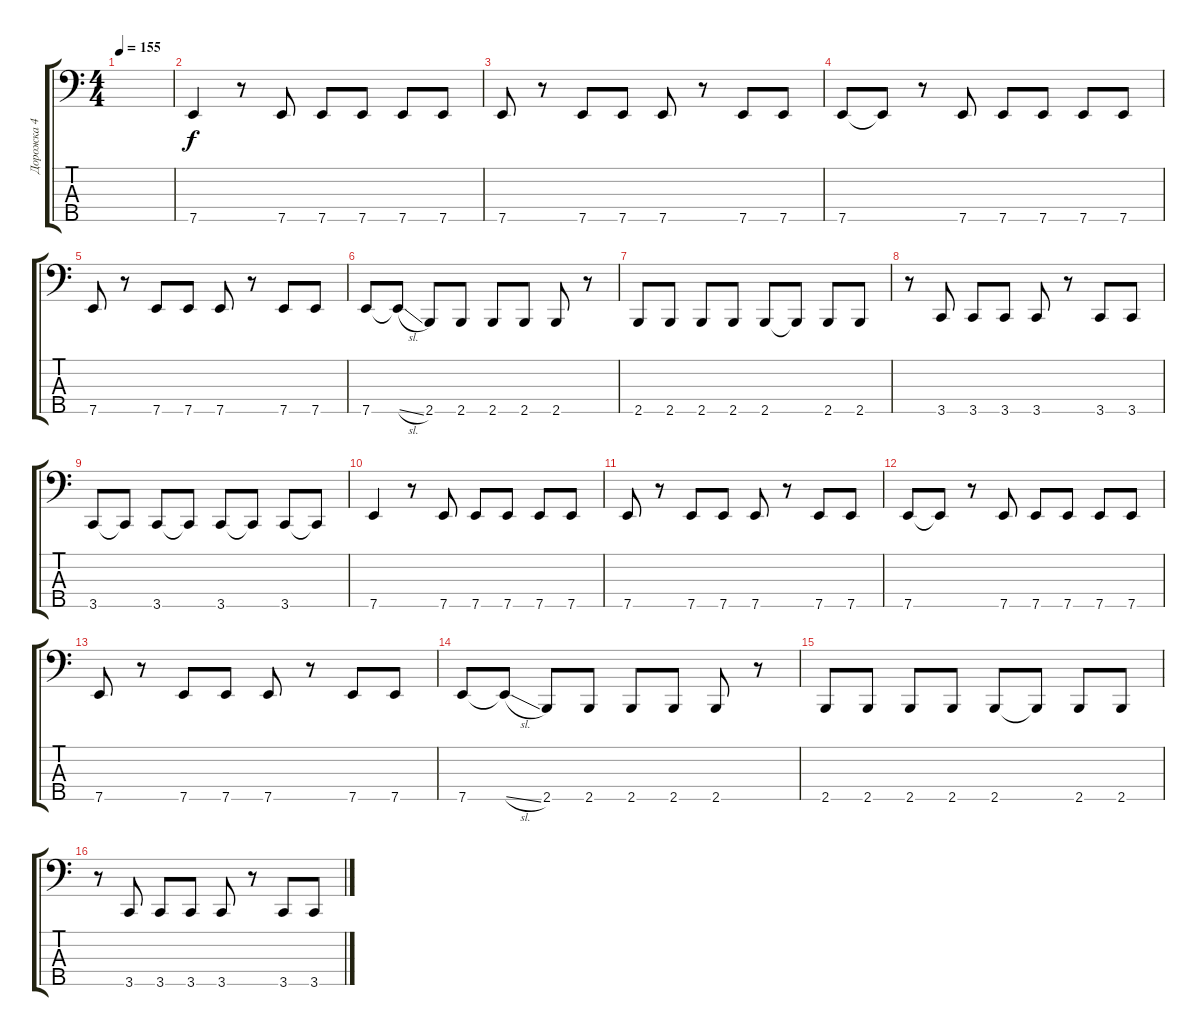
\track ("Дорожка 4" "Дорожка 4") {instrument electricbassfinger}
\staff {score tabs}
\tuning (G2 D2 A1 E1 A0) {hide}
\ts (4 4)
\tempo 155
\clef f4
\ks c
|
7.5.4 r.8 7.5.8 7.5.8 7.5.8 7.5.8 7.5.8 |
7.5.8 r.8 7.5.8 7.5.8 7.5.8 r.8 7.5.8 7.5.8 |
7.5.8 7.5{t}.8 r.8 7.5.8 7.5.8 7.5.8 7.5.8 7.5.8 |
7.5.8 r.8 7.5.8 7.5.8 7.5.8 r.8 7.5.8 7.5.8 |
7.5.8 7.5{sl t}.8 2.5.8 2.5.8 2.5.8 2.5.8 2.5.8 r.8 |
2.5.8 2.5.8 2.5.8 2.5.8 2.5.8 2.5{t}.8 2.5.8 2.5.8 |
r.8 3.5.8 3.5.8 3.5.8 3.5.8 r.8 3.5.8 3.5.8 |
3.5.8 3.5{t}.8 3.5.8 3.5{t}.8 3.5.8 3.5{t}.8 3.5.8 3.5{t}.8 |
7.5.4 r.8 7.5.8 7.5.8 7.5.8 7.5.8 7.5.8 |
7.5.8 r.8 7.5.8 7.5.8 7.5.8 r.8 7.5.8 7.5.8 |
7.5.8 7.5{t}.8 r.8 7.5.8 7.5.8 7.5.8 7.5.8 7.5.8 |
7.5.8 r.8 7.5.8 7.5.8 7.5.8 r.8 7.5.8 7.5.8 |
7.5.8 7.5{sl t}.8 2.5.8 2.5.8 2.5.8 2.5.8 2.5.8 r.8 |
2.5.8 2.5.8 2.5.8 2.5.8 2.5.8 2.5{t}.8 2.5.8 2.5.8 |
r.8 3.5.8 3.5.8 3.5.8 3.5.8 r.8 3.5.8 3.5.8
